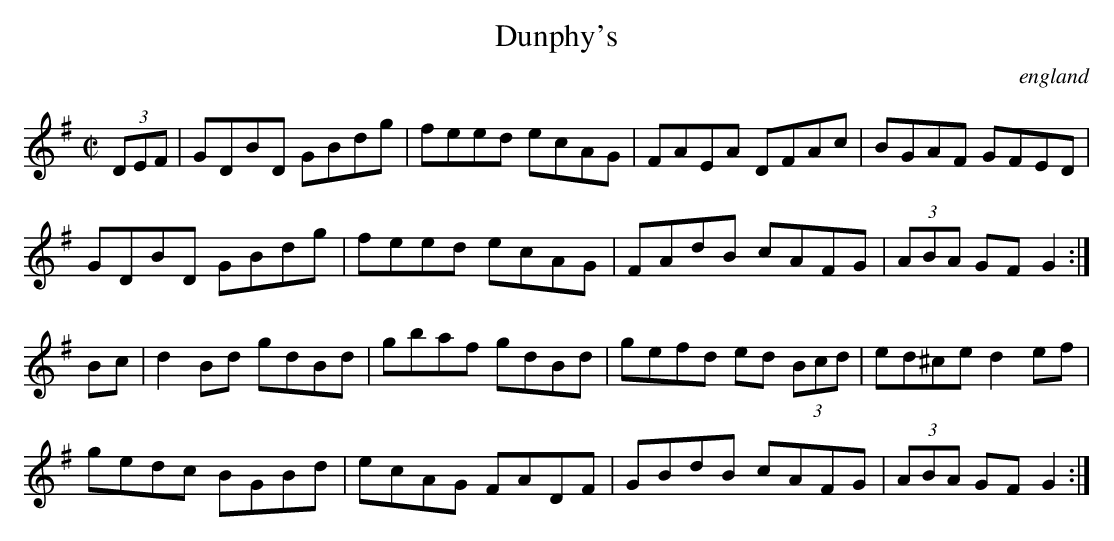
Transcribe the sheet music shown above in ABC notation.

X:1
T:Dunphy's
O:england
M:C|
L:1/8
K:G Major
(3DEF|GDBD GBdg|feed ecAG|FAEA DFAc|BGAF GFED|
GDBD GBdg|feed ecAG|FAdB cAFG|(3ABA GF G2:|
Bc|d2Bd gdBd|gbaf gdBd|gefd ed (3Bcd|ed^ce d2 ef|
gedc BGBd|ecAG FADF|GBdB cAFG|(3ABA GF G2:|
